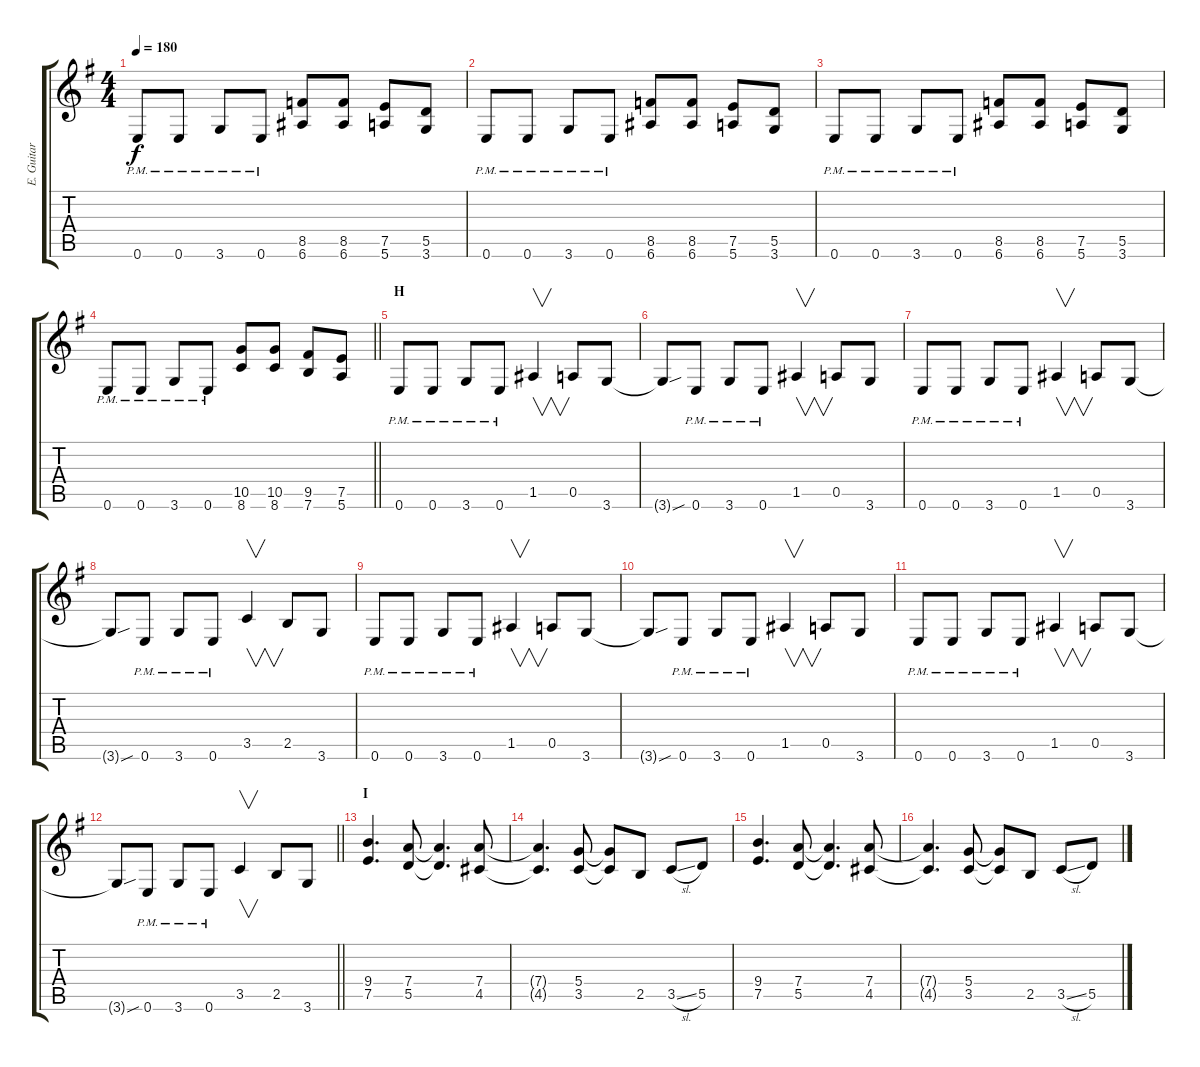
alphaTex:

\track ("E. Guitar II" "E. Guitar ") {instrument overdrivenguitar}
\staff {score tabs}
\tuning (E4 B3 G3 D3 A2 E2) {hide}
\ts (4 4)
\tempo 180
\clef g2
\ks g
0.6{pm}.8{dy f} 0.6{pm}.8 3.6{pm}.8 0.6{pm}.8 (8.5 6.6).8 (8.5 6.6).8 (7.5 5.6).8 (5.5 3.6).8 |
0.6{pm}.8 0.6{pm}.8 3.6{pm}.8 0.6{pm}.8 (8.5 6.6).8 (8.5 6.6).8 (7.5 5.6).8 (5.5 3.6).8 |
0.6{pm}.8 0.6{pm}.8 3.6{pm}.8 0.6{pm}.8 (8.5 6.6).8 (8.5 6.6).8 (7.5 5.6).8 (5.5 3.6).8 |
\barLineRight lightlight
0.6{pm}.8 0.6{pm}.8 3.6{pm}.8 0.6{pm}.8 (10.5 8.6).8 (10.5 8.6).8 (9.5 7.6).8 (7.5 5.6).8 |
\section ("" "H")
0.6{pm}.8 0.6{pm}.8 3.6{pm}.8 0.6{pm}.8 1.5.4{v} 0.5.8 3.6.8 |
3.6{sou t}.8 0.6{pm}.8 3.6{pm}.8 0.6{pm}.8 1.5.4{v} 0.5.8 3.6.8 |
0.6{pm}.8 0.6{pm}.8 3.6{pm}.8 0.6{pm}.8 1.5.4{v} 0.5.8 3.6.8 |
3.6{sou t}.8 0.6{pm}.8 3.6{pm}.8 0.6{pm}.8 3.5.4{v} 2.5.8 3.6.8 |
0.6{pm}.8 0.6{pm}.8 3.6{pm}.8 0.6{pm}.8 1.5.4{v} 0.5.8 3.6.8 |
3.6{sou t}.8 0.6{pm}.8 3.6{pm}.8 0.6{pm}.8 1.5.4{v} 0.5.8 3.6.8 |
0.6{pm}.8 0.6{pm}.8 3.6{pm}.8 0.6{pm}.8 1.5.4{v} 0.5.8 3.6.8 |
\barLineRight lightlight
3.6{sou t}.8 0.6{pm}.8 3.6{pm}.8 0.6{pm}.8 3.5.4{v} 2.5.8 3.6.8 |
\section ("" "I")
(9.4 7.5).4{d} (7.4 5.5).8 (7.4{t} 5.5{t}).4{d} (7.4 4.5).8 |
(7.4{t} 4.5{t}).4{d} (5.4 3.5).8 (5.4{t} 3.5{t}).8 2.5.8 3.5{sl}.8 5.5.8 |
(9.4 7.5).4{d} (7.4 5.5).8 (7.4{t} 5.5{t}).4{d} (7.4 4.5).8 |
(7.4{t} 4.5{t}).4{d} (5.4 3.5).8 (5.4{t} 3.5{t}).8 2.5.8 3.5{sl}.8 5.5.8
